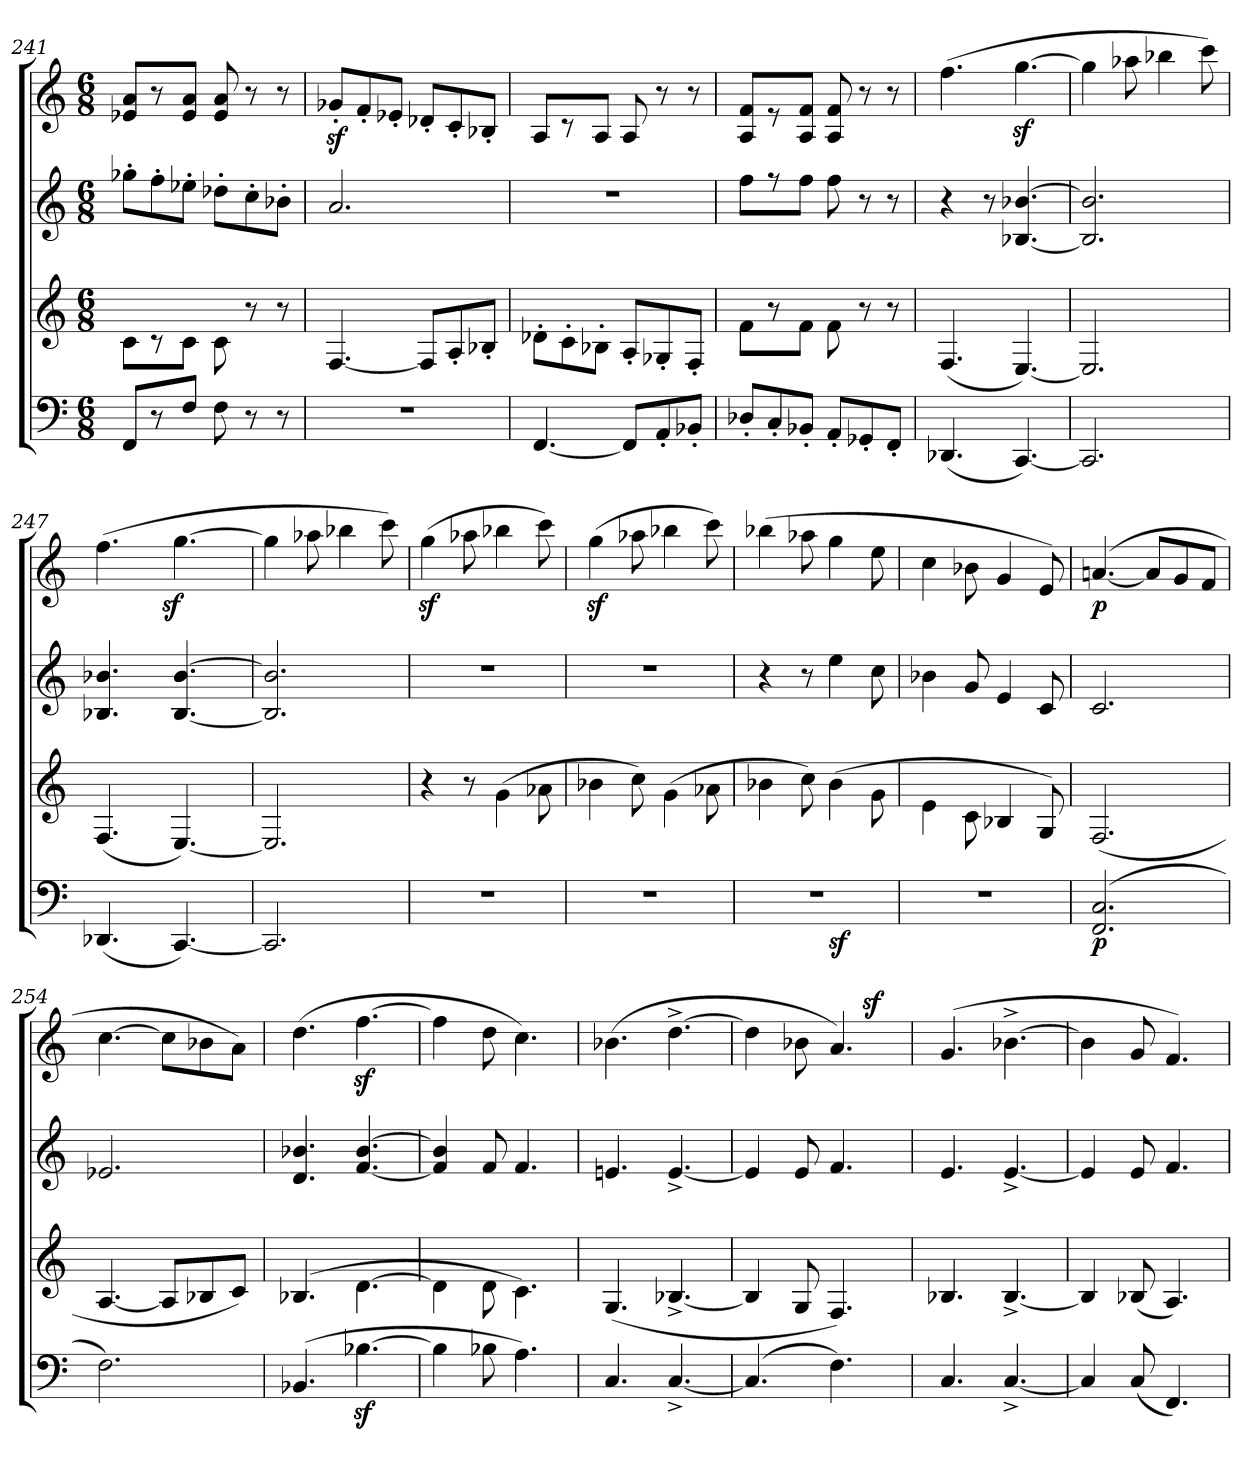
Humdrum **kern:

**kern	**dynam	**kern	**kern	**kern	**dynam
*part4	*part4	*part3	*part2	*part1	*part1
*staff4	*staff4	*staff3	*staff2	*staff1	*staff1
*M6/8	*	*M6/8	*M6/8	*M6/8	*
=241	=241	=241	=241	=241	=241
8FF/L	.	8c\L	8gg-'>\L	8e-/ 8a/L	.
8r	.	8r	8ff'>\	8r	.
8F/J	.	8c\J	8ee-'>\J	8e-/ 8a/J	.
8F\	.	8c\	8dd-'>\L	8e-/ 8a/	.
8r	.	8r	8cc'>\	8r	.
8r	.	8r	8b-'>\J	8r	.
=242	=242	=242	=242	=242	=242
2.r	.	[4.F/	2.a/	8g-z<'</L	.
.	.	.	.	8f'</	.
.	.	.	.	8e-'</J	.
.	.	8F/L]	.	8d-'</L	.
.	.	8A'</	.	8c'</	.
.	.	8B-'</J	.	8B-'</J	.
=243	=243	=243	=243	=243	=243
[4.FF/	.	8d-'>\L	2.r	8A/L	.
.	.	8c'>\	.	8r	.
.	.	8B-'>\J	.	8A/J	.
8FF/L]	.	8A'</L	.	8A/	.
8AA'</	.	8G-'</	.	8r	.
8BB-'</J	.	8F'</J	.	8r	.
=244	=244	=244	=244	=244	=244
8D-'</L	.	8f\L	8ff\L	8A/ 8f/L	.
8C'</	.	8r	8r	8r	.
8BB-'</J	.	8f\J	8ff\J	8A/ 8f/J	.
8AA'</L	.	8f\	8ff\	8A/ 8f/	.
8GG-'</	.	8r	8r	8r	.
8FF'</J	.	8r	8r	8r	.
=245	=245	=245	=245	=245	=245
(<4.DD-/	.	(<4.F/	4r	(>4.ff\	.
.	.	.	8r	.	.
[4.CC/)	.	[4.E/)	[4.B-/ [4.b-/	[4.ggz<\	.
=246	=246	=246	=246	=246	=246
2.CC/]	.	2.E/]	2.B-]/ 2.b-]/	4gg\]	.
.	.	.	.	8aa-\	.
.	.	.	.	4bb-\	.
.	.	.	.	8ccc\)	.
=247	=247	=247	=247	=247	=247
*	*	*	*	*^	*
(<4.DD-/	.	(<4.F/	4.B-/ 4.b-/	(>4.ff\	4ryy	.
.	.	.	.	.	16.ryy	.
!	!	!	!	!	!	!LO:DY:b
.	.	.	.	.	4ryy	sf
[4.CC/)	.	[4.E/)	[4.B-/ [4.b-/	[4.gg\	.	.
.	.	.	.	.	8ryy	.
.	.	.	.	.	32ryy	.
*	*	*	*	*v	*v	*
=248	=248	=248	=248	=248	=248
2.CC/]	.	2.E/]	2.B-]/ 2.b-]/	4gg\]	.
.	.	.	.	8aa-\	.
.	.	.	.	4bb-\	.
.	.	.	.	8ccc\)	.
!!LO:LB:g=z
=249	=249	=249	=249	=249	=249
2.r	.	4r	2.r	(>4ggz<\	.
.	.	8r	.	8aa-\	.
.	.	(>4g\	.	4bb-\	.
.	.	8a-\	.	8ccc\)	.
=250	=250	=250	=250	=250	=250
2.r	.	4b-\	2.r	(>4ggz<\	.
.	.	8cc\)	.	8aa-\	.
.	.	(>4g\	.	4bb-\	.
.	.	8a-\	.	8ccc\)	.
=251	=251	=251	=251	=251	=251
*^	*	*	*	*	*
2.r	4.ryy	.	4b-\	4r	(>4bb-\	.
.	.	.	8cc\)	8r	8aa-\	.
!	!	!LO:DY:b	!	!	!	!
.	4.ryy	sf	(>4b-\	4ee\	4gg\	.
.	.	.	8g\	8cc\	8ee\	.
*v	*v	*	*	*	*	*
=252	=252	=252	=252	=252	=252
2.r	.	4e\	4b-\	4cc\	.
.	.	8c\	8g/	8b-\	.
.	.	4B-/	4e/	4g/	.
.	.	8G/)	8c/	8e/)	.
=253	=253	=253	=253	=253	=253
!	!LO:DY:b	!	!	!	!LO:DY:b
(<2.FF/ 2.C/	p	(<2.F/	2.c/	(<[4.an/	p
.	.	.	.	8a/L]	.
.	.	.	.	8g/	.
.	.	.	.	8f/J	.
=254	=254	=254	=254	=254	=254
2.F\)	.	[4.A/	2.e-/	[4.cc\	.
.	.	8A/L]	.	8cc\L]	.
.	.	8B-/	.	8b-\	.
.	.	8c/J)	.	8a\J)	.
=255	=255	=255	=255	=255	=255
(<4.BB-/	.	(<4.B-/	4.d/ 4.b-/	(>4.dd\	.
[4.B-z<\	.	[4.d\	[4.f/ [4.b-/	[4.ffz<\	.
=256	=256	=256	=256	=256	=256
4B-\]	.	4d\]	4f]/ 4b-]/	4ff\]	.
8B-\	.	8d\	8f/	8dd\	.
4.A\)	.	4.c\)	4.f/	4.cc\)	.
=257	=257	=257	=257	=257	=257
4.C/	.	(<4.G/	4.en/	(>4.b-\	.
[4.C^</	.	[4.B-^</	[4.e^</	[4.dd^>\	.
=258	=258	=258	=258	=258	=258
*	*	*	*	*^	*
(<4.C/]	.	4B-/]	4e/]	4dd\]	2ryy	.
.	.	8G/	8e/	8b-\	.	.
4.F\)	.	4.F/)	4.f/	4.a/)	.	.
!	!	!	!	!	!	!LO:DY:a
.	.	.	.	.	4ryy	sf
*	*	*	*	*v	*v	*
=259	=259	=259	=259	=259	=259
4.C/	.	4.B-/	4.e/	(<4.g/	.
[4.C^</	.	[4.B-^</	[4.e^</	[4.b-^>\	.
=260	=260	=260	=260	=260	=260
4C/]	.	4B-/]	4e/]	4b-\]	.
(<8C/	.	(<8B-/	8e/	8g/	.
4.FF/)	.	4.A/)	4.f/	4.f/)	.
=	=	=	=	=	=
*-	*-	*-	*-	*-	*-
